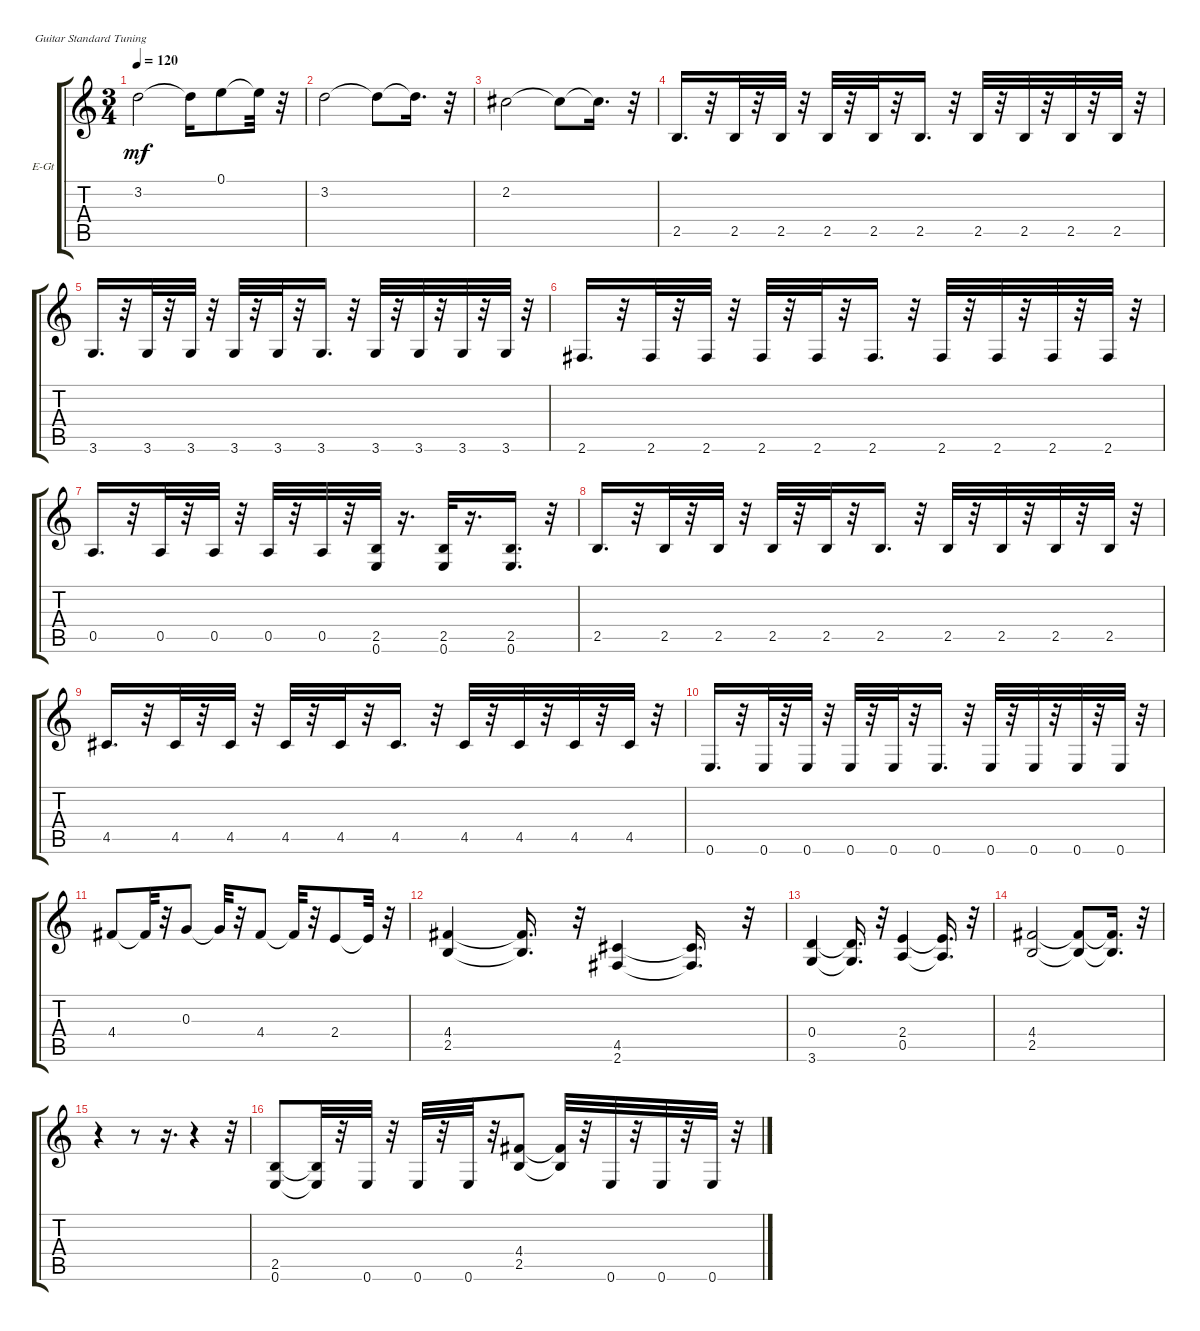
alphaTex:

\bracketExtendMode groupsimilarinstruments
\firstSystemTrackNameOrientation horizontal
\otherSystemsTrackNameOrientation horizontal
\track ("" "E-Gt") {instrument electricguitarclean}
\staff {score tabs}
\tuning (E4 B3 G3 D3 A2 E2)
\ts (3 4)
\tempo 120
\clef g2
\ks c
3.2.2{dy mf} 3.2{t}.16 0.1.8 0.1{t}.32 r.32 |
3.2.2 3.2{t}.8 3.2{t}.16{d} r.32 |
2.2.2 2.2{t}.8 2.2{t}.16{d} r.32 |
2.5.16{d} r.32 2.5.32 r.32 2.5.32 r.32 2.5.32 r.32 2.5.32 r.32 2.5.16{d} r.32 2.5.32 r.32 2.5.32 r.32 2.5.32 r.32 2.5.32 r.32 |
3.6.16{d} r.32 3.6.32 r.32 3.6.32 r.32 3.6.32 r.32 3.6.32 r.32 3.6.16{d} r.32 3.6.32 r.32 3.6.32 r.32 3.6.32 r.32 3.6.32 r.32 |
2.6.16{d} r.32 2.6.32 r.32 2.6.32 r.32 2.6.32 r.32 2.6.32 r.32 2.6.16{d} r.32 2.6.32 r.32 2.6.32 r.32 2.6.32 r.32 2.6.32 r.32 |
0.5.16{d} r.32 0.5.32 r.32 0.5.32 r.32 0.5.32 r.32 0.5.32 r.32 (2.5 0.6).32 r.16{d} (0.6 2.5).32 r.16{d} (2.5 0.6).16{d} r.32 |
2.5.16{d} r.32 2.5.32 r.32 2.5.32 r.32 2.5.32 r.32 2.5.32 r.32 2.5.16{d} r.32 2.5.32 r.32 2.5.32 r.32 2.5.32 r.32 2.5.32 r.32 |
4.5.16{d} r.32 4.5.32 r.32 4.5.32 r.32 4.5.32 r.32 4.5.32 r.32 4.5.16{d} r.32 4.5.32 r.32 4.5.32 r.32 4.5.32 r.32 4.5.32 r.32 |
0.6.16{d} r.32 0.6.32 r.32 0.6.32 r.32 0.6.32 r.32 0.6.32 r.32 0.6.16{d} r.32 0.6.32 r.32 0.6.32 r.32 0.6.32 r.32 0.6.32 r.32 |
4.4.8 4.4{t}.32 r.32 0.3.8 0.3{t}.32 r.32 4.4.8 4.4{t}.32 r.32 2.4.8 2.4{t}.32 r.32 |
(4.4 2.5).4 (4.4{t} 2.5{t}).16{d} r.32 (4.5 2.6).4 (4.5{t} 2.6{t}).16{d} r.32 |
(0.4 3.6).4 (0.4{t} 3.6{t}).16{d} r.32 (2.4 0.5).4 (2.4{t} 0.5{t}).16{d} r.32 |
(4.4 2.5).2 (4.4{t} 2.5{t}).8 (4.4{t} 2.5{t}).16{d} r.32 |
r.4 r.8 r.16{d} r.4 r.32 |
(2.5 0.6).8 (2.5{t} 0.6{t}).32 r.32 0.6.32 r.32 0.6.32 r.32 0.6.32 r.32 (4.4 2.5).8 (4.4{t} 2.5{t}).32 r.32 0.6.32 r.32 0.6.32 r.32 0.6.32 r.32
